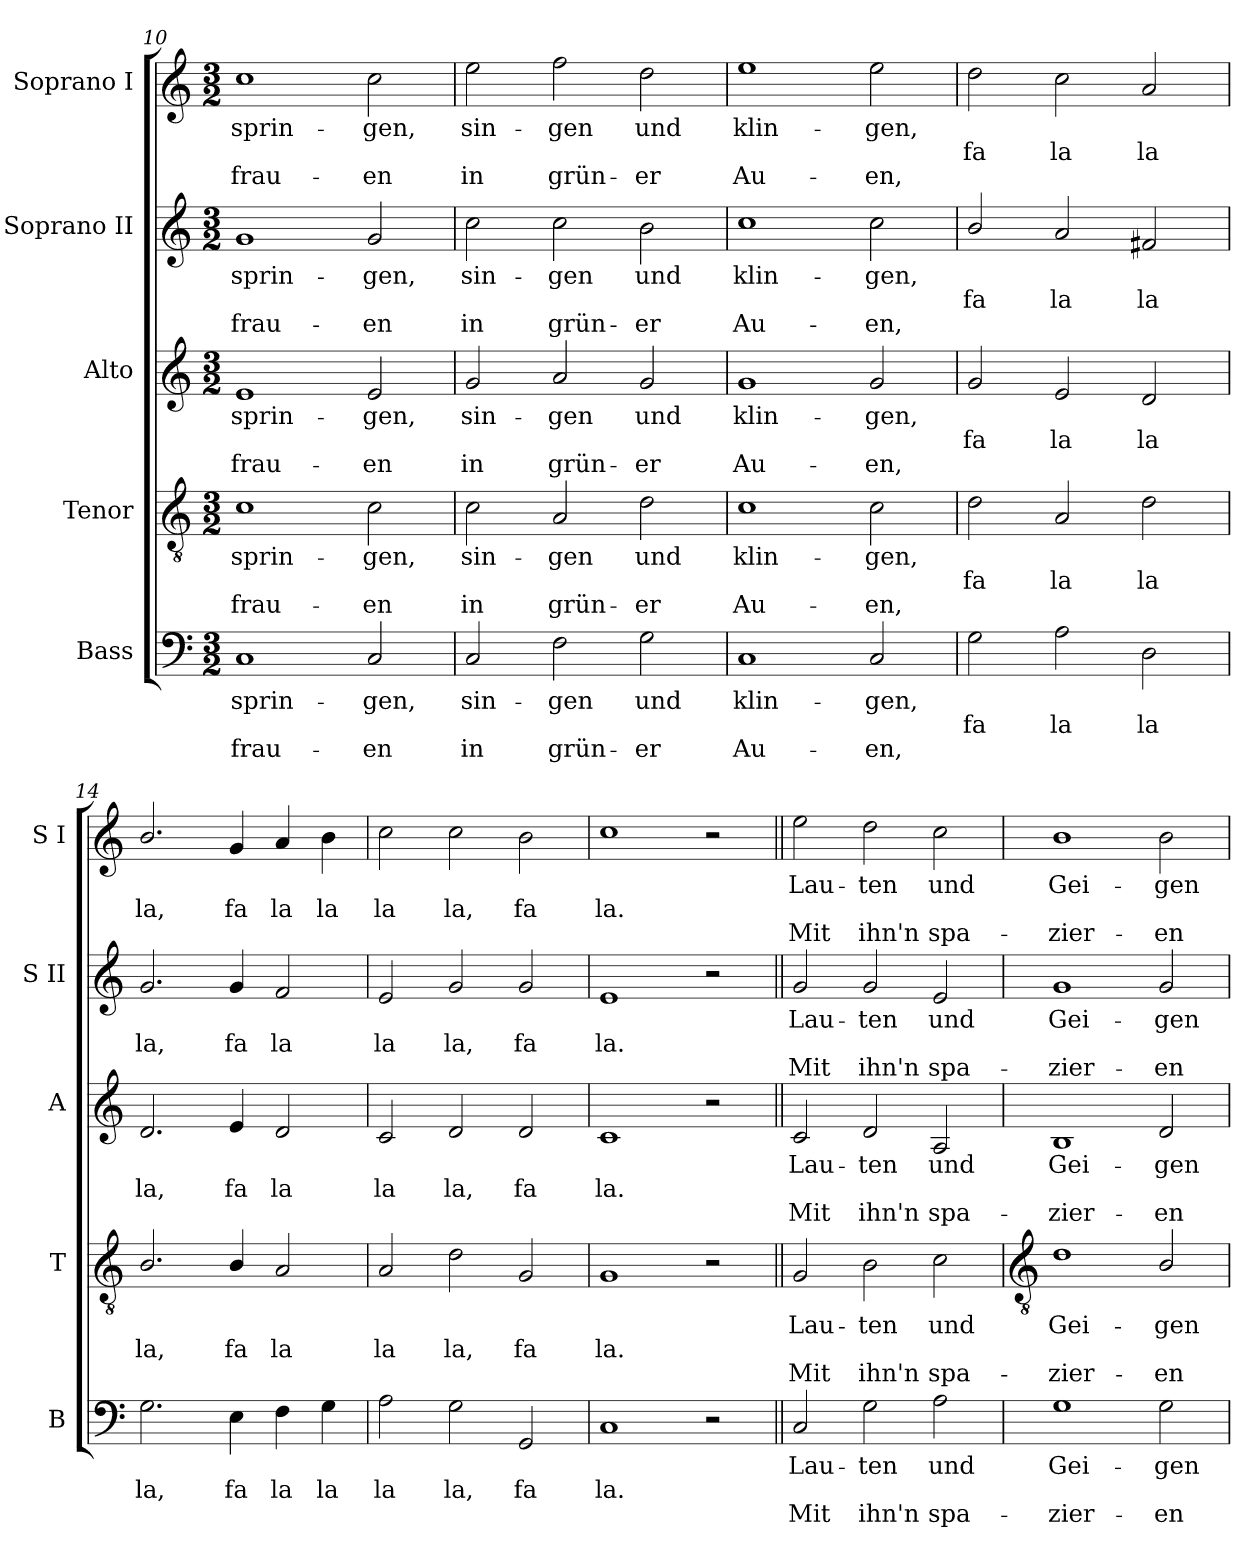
**kern	**text	**text	**text	**kern	**text	**text	**text	**kern	**text	**text	**text	**kern	**text	**text	**text	**kern	**text	**text	**text
*part5	*part5	*part5	*part5	*part4	*part4	*part4	*part4	*part3	*part3	*part3	*part3	*part2	*part2	*part2	*part2	*part1	*part1	*part1	*part1
*staff5	*staff5	*staff5	*staff5	*staff4	*staff4	*staff4	*staff4	*staff3	*staff3	*staff3	*staff3	*staff2	*staff2	*staff2	*staff2	*staff1	*staff1	*staff1	*staff1
*I"Bass	*	*	*	*I"Tenor	*	*	*	*I"Alto	*	*	*	*I"Soprano II	*	*	*	*I"Soprano I	*	*	*
*I'B	*	*	*	*I'T	*	*	*	*I'A	*	*	*	*I'S II	*	*	*	*I'S I	*	*	*
*clefF4	*	*	*	*clefGv2	*	*	*	*clefG2	*	*	*	*clefG2	*	*	*	*clefG2	*	*	*
*k[]	*	*	*	*k[]	*	*	*	*k[]	*	*	*	*k[]	*	*	*	*k[]	*	*	*
*C:	*	*	*	*C:	*	*	*	*C:	*	*	*	*C:	*	*	*	*C:	*	*	*
*M3/2	*	*	*	*M3/2	*	*	*	*M3/2	*	*	*	*M3/2	*	*	*	*M3/2	*	*	*
=10	=10	=10	=10	=10	=10	=10	=10	=10	=10	=10	=10	=10	=10	=10	=10	=10	=10	=10	=10
!	!LO:LY:b	!	!LO:LY:b	!	!LO:LY:b	!	!LO:LY:b	!	!LO:LY:b	!	!LO:LY:b	!	!LO:LY:b	!	!LO:LY:b	!	!LO:LY:b	!	!LO:LY:b
1C	-sprin-	.	-frau-	1c	-sprin-	.	-frau-	1e	-sprin-	.	-frau-	1g	-sprin-	.	-frau-	1cc	-sprin-	.	-frau-
!	!LO:LY:b	!	!LO:LY:b	!	!LO:LY:b	!	!LO:LY:b	!	!LO:LY:b	!	!LO:LY:b	!	!LO:LY:b	!	!LO:LY:b	!	!LO:LY:b	!	!LO:LY:b
2C	-gen,	.	en	2c	-gen,	.	en	2e	-gen,	.	en	2g	-gen,	.	en	2cc	-gen,	.	en
=11	=11	=11	=11	=11	=11	=11	=11	=11	=11	=11	=11	=11	=11	=11	=11	=11	=11	=11	=11
!	!LO:LY:b	!	!LO:LY:b	!	!LO:LY:b	!	!LO:LY:b	!	!LO:LY:b	!	!LO:LY:b	!	!LO:LY:b	!	!LO:LY:b	!	!LO:LY:b	!	!LO:LY:b
2C	sin-	.	-in	2c	sin-	.	-in	2g	sin-	.	-in	2cc	sin-	.	-in	2ee	sin-	.	-in
!	!LO:LY:b	!	!LO:LY:b	!	!LO:LY:b	!	!LO:LY:b	!	!LO:LY:b	!	!LO:LY:b	!	!LO:LY:b	!	!LO:LY:b	!	!LO:LY:b	!	!LO:LY:b
2F	gen	.	grün-	2A	gen	.	grün-	2a	gen	.	grün-	2cc	gen	.	grün-	2ff	gen	.	grün-
!	!LO:LY:b	!	!LO:LY:b	!	!LO:LY:b	!	!LO:LY:b	!	!LO:LY:b	!	!LO:LY:b	!	!LO:LY:b	!	!LO:LY:b	!	!LO:LY:b	!	!LO:LY:b
2G	-und	.	er	2d	-und	.	er	2g	-und	.	er	2b	-und	.	er	2dd	-und	.	er
=12	=12	=12	=12	=12	=12	=12	=12	=12	=12	=12	=12	=12	=12	=12	=12	=12	=12	=12	=12
!	!LO:LY:b	!	!LO:LY:b	!	!LO:LY:b	!	!LO:LY:b	!	!LO:LY:b	!	!LO:LY:b	!	!LO:LY:b	!	!LO:LY:b	!	!LO:LY:b	!	!LO:LY:b
1C	klin-	.	-Au-	1c	klin-	.	-Au-	1g	klin-	.	-Au-	1cc	klin-	.	-Au-	1ee	klin-	.	-Au-
!	!LO:LY:b	!	!LO:LY:b	!	!LO:LY:b	!	!LO:LY:b	!	!LO:LY:b	!	!LO:LY:b	!	!LO:LY:b	!	!LO:LY:b	!	!LO:LY:b	!	!LO:LY:b
2C	-gen,	.	en,	2c	-gen,	.	en,	2g	-gen,	.	en,	2cc	-gen,	.	en,	2ee	-gen,	.	en,
=13	=13	=13	=13	=13	=13	=13	=13	=13	=13	=13	=13	=13	=13	=13	=13	=13	=13	=13	=13
!	!	!LO:LY:b	!	!	!	!LO:LY:b	!	!	!	!LO:LY:b	!	!	!	!LO:LY:b	!	!	!	!LO:LY:b	!
2G	.	fa	.	2d	.	fa	.	2g	.	fa	.	2b/	.	fa	.	2dd	.	fa	.
!	!	!LO:LY:b	!	!	!	!LO:LY:b	!	!	!	!LO:LY:b	!	!	!	!LO:LY:b	!	!	!	!LO:LY:b	!
2A	.	la	.	2A	.	la	.	2e	.	la	.	2a	.	la	.	2cc	.	la	.
!	!	!LO:LY:b	!	!	!	!LO:LY:b	!	!	!	!LO:LY:b	!	!	!	!LO:LY:b	!	!	!	!LO:LY:b	!
2D	.	la	.	2d	.	la	.	2d	.	la	.	2f#X	.	la	.	2a	.	la	.
=14	=14	=14	=14	=14	=14	=14	=14	=14	=14	=14	=14	=14	=14	=14	=14	=14	=14	=14	=14
!	!	!LO:LY:b	!	!	!	!LO:LY:b	!	!	!	!LO:LY:b	!	!	!	!LO:LY:b	!	!	!	!LO:LY:b	!
2.G	.	la,	.	2.B/	.	la,	.	2.d	.	la,	.	2.g	.	la,	.	2.b/	.	la,	.
!	!	!LO:LY:b	!	!	!	!LO:LY:b	!	!	!	!LO:LY:b	!	!	!	!LO:LY:b	!	!	!	!LO:LY:b	!
4E	.	fa	.	4B/	.	fa	.	4e	.	fa	.	4g	.	fa	.	4g	.	fa	.
!	!	!LO:LY:b	!	!	!	!LO:LY:b	!	!	!	!LO:LY:b	!	!	!	!LO:LY:b	!	!	!	!LO:LY:b	!
4F	.	la	.	2A	.	la	.	2d	.	la	.	2f	.	la	.	4a	.	la	.
!	!	!LO:LY:b	!	!	!	!	!	!	!	!	!	!	!	!	!	!	!	!LO:LY:b	!
4G	.	la	.	.	.	.	.	.	.	.	.	.	.	.	.	4b	.	la	.
=15	=15	=15	=15	=15	=15	=15	=15	=15	=15	=15	=15	=15	=15	=15	=15	=15	=15	=15	=15
!	!	!LO:LY:b	!	!	!	!LO:LY:b	!	!	!	!LO:LY:b	!	!	!	!LO:LY:b	!	!	!	!LO:LY:b	!
2A	.	la	.	2A	.	la	.	2c	.	la	.	2e	.	la	.	2cc	.	la	.
!	!	!LO:LY:b	!	!	!	!LO:LY:b	!	!	!	!LO:LY:b	!	!	!	!LO:LY:b	!	!	!	!LO:LY:b	!
2G	.	la,	.	2d	.	la,	.	2d	.	la,	.	2g	.	la,	.	2cc	.	la,	.
!	!	!LO:LY:b	!	!	!	!LO:LY:b	!	!	!	!LO:LY:b	!	!	!	!LO:LY:b	!	!	!	!LO:LY:b	!
2GG	.	fa	.	2G	.	fa	.	2d	.	fa	.	2g	.	fa	.	2b	.	fa	.
=16	=16	=16	=16	=16	=16	=16	=16	=16	=16	=16	=16	=16	=16	=16	=16	=16	=16	=16	=16
!	!	!LO:LY:b	!	!	!	!LO:LY:b	!	!	!	!LO:LY:b	!	!	!	!LO:LY:b	!	!	!	!LO:LY:b	!
1C	.	la.	.	1G	.	la.	.	1c	.	la.	.	1e	.	la.	.	1cc	.	la.	.
2r	.	.	.	2r	.	.	.	2r	.	.	.	2r	.	.	.	2r	.	.	.
=17||	=17||	=17||	=17||	=17||	=17||	=17||	=17||	=17||	=17||	=17||	=17||	=17||	=17||	=17||	=17||	=17||	=17||	=17||	=17||
!	!LO:LY:b	!	!LO:LY:b	!	!LO:LY:b	!	!LO:LY:b	!	!LO:LY:b	!	!LO:LY:b	!	!LO:LY:b	!	!LO:LY:b	!	!LO:LY:b	!	!LO:LY:b
2C	Lau-	.	-Mit	2G	Lau-	.	-Mit	2c	Lau-	.	-Mit	2g	Lau-	.	-Mit	2ee	Lau-	.	-Mit
!	!LO:LY:b	!	!LO:LY:b	!	!LO:LY:b	!	!LO:LY:b	!	!LO:LY:b	!	!LO:LY:b	!	!LO:LY:b	!	!LO:LY:b	!	!LO:LY:b	!	!LO:LY:b
2G	ten	.	ihn'n	2B	ten	.	ihn'n	2d	ten	.	ihn'n	2g	ten	.	ihn'n	2dd	ten	.	ihn'n
!	!LO:LY:b	!	!LO:LY:b	!	!LO:LY:b	!	!LO:LY:b	!	!LO:LY:b	!	!LO:LY:b	!	!LO:LY:b	!	!LO:LY:b	!	!LO:LY:b	!	!LO:LY:b
2A	und	.	spa-	2c	und	.	spa-	2A	und	.	spa-	2e	und	.	spa-	2cc	und	.	spa-
!!LO:LB:g=z
=18	=18	=18	=18	=18	=18	=18	=18	=18	=18	=18	=18	=18	=18	=18	=18	=18	=18	=18	=18
*	*	*	*	*clefGv2	*	*	*	*	*	*	*	*	*	*	*	*	*	*	*
!	!LO:LY:b	!	!LO:LY:b	!	!LO:LY:b	!	!LO:LY:b	!	!LO:LY:b	!	!LO:LY:b	!	!LO:LY:b	!	!LO:LY:b	!	!LO:LY:b	!	!LO:LY:b
1G	-Gei-	.	-zier-	1d	-Gei-	.	-zier-	1B	-Gei-	.	-zier-	1g	-Gei-	.	-zier-	1b	-Gei-	.	-zier-
!	!LO:LY:b	!	!LO:LY:b	!	!LO:LY:b	!	!LO:LY:b	!	!LO:LY:b	!	!LO:LY:b	!	!LO:LY:b	!	!LO:LY:b	!	!LO:LY:b	!	!LO:LY:b
2G	-gen	.	en	2B/	-gen	.	en	2d	-gen	.	en	2g	-gen	.	en	2b	-gen	.	en
=	=	=	=	=	=	=	=	=	=	=	=	=	=	=	=	=	=	=	=
*-	*-	*-	*-	*-	*-	*-	*-	*-	*-	*-	*-	*-	*-	*-	*-	*-	*-	*-	*-
